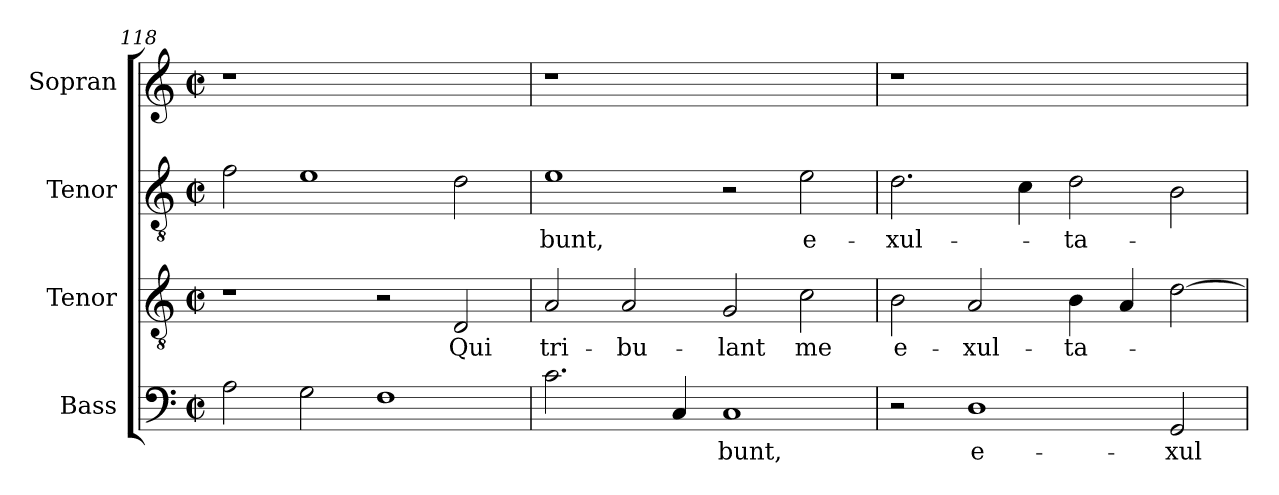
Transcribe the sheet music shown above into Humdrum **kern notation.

**kern	**text	**kern	**text	**kern	**text	**kern
*part4	*part4	*part3	*part3	*part2	*part2	*part1
*staff4	*staff4	*staff3	*staff3	*staff2	*staff2	*staff1
*I"Bass	*	*I"Tenor	*	*I"Tenor	*	*I"Sopran
*	*	*I'Tenor	*	*	*	*
!!LO:LB:g=z
*clefF4	*	*clefGv2	*	*clefGv2	*	*clefG2
*	*	*ITrd7c12	*	*ITrd7c12	*	*
*k[]	*	*k[]	*	*k[]	*	*k[]
*M2/2	*	*M2/2	*	*M2/2	*	*M2/2
*met(c|)	*	*met(c|)	*	*met(c|)	*	*met(c|)
=118	=118	=118	=118	=118	=118	=118
!	!	!	!	!	!	!LO:N:vis=1
2Ai\	.	1r	.	2Fi\	.	1r
2Gi\	.	.	.	1Ei	.	.
1Fi	.	2r	.	.	.	1ryy
!	!	!	!LO:LY:b:color=#000000	!	!	!
.	.	2DDi/	Qui	2Di\	.	.
=119	=119	=119	=119	=119	=119	=119
!	!	!	!LO:LY:b:color=#000000	!	!	!
!	!	!	!	!	!LO:LY:b:color=#000000	!LO:N:vis=1
2.ci\	.	2AAi/	tri-	1Ei	-bunt,	1r
!	!	!	!LO:LY:b:color=#000000	!	!	!
.	.	2AAi/	-bu-	.	.	.
4Ci/	.	.	.	.	.	.
!	!LO:LY:b:color=#000000	!	!	!	!	!
!	!	!	!LO:LY:b:color=#000000	!	!	!
1Ci	-bunt,	2GGi/	-lant	2r	.	1ryy
!	!	!	!LO:LY:b:color=#000000	!	!	!
!	!	!	!	!	!LO:LY:b:color=#000000	!
.	.	2Ci\	me	2Ei\	e-	.
=120	=120	=120	=120	=120	=120	=120
!	!	!	!LO:LY:b:color=#000000	!	!	!
!	!	!	!	!	!LO:LY:b:color=#000000	!LO:N:vis=1
2r	.	2BBi\	e-	2.Di\	-xul-	1r
!	!LO:LY:b:color=#000000	!	!	!	!	!
!	!	!	!LO:LY:b:color=#000000	!	!	!
1Di	e-	2AAi/	-xul-	.	.	.
.	.	.	.	4Ci\	.	.
!	!	!	!LO:LY:b:color=#000000	!	!	!
!	!	!	!	!	!LO:LY:b:color=#000000	!
.	.	4BBi\	-ta-	2Di\	-ta-	1ryy
.	.	4AAi/	.	.	.	.
!	!LO:LY:b:color=#000000	!	!	!	!	!
2GGi/	-xul-	[>2Di\	.	2BBi\	.	.
=	=	=	=	=	=	=
*-	*-	*-	*-	*-	*-	*-
